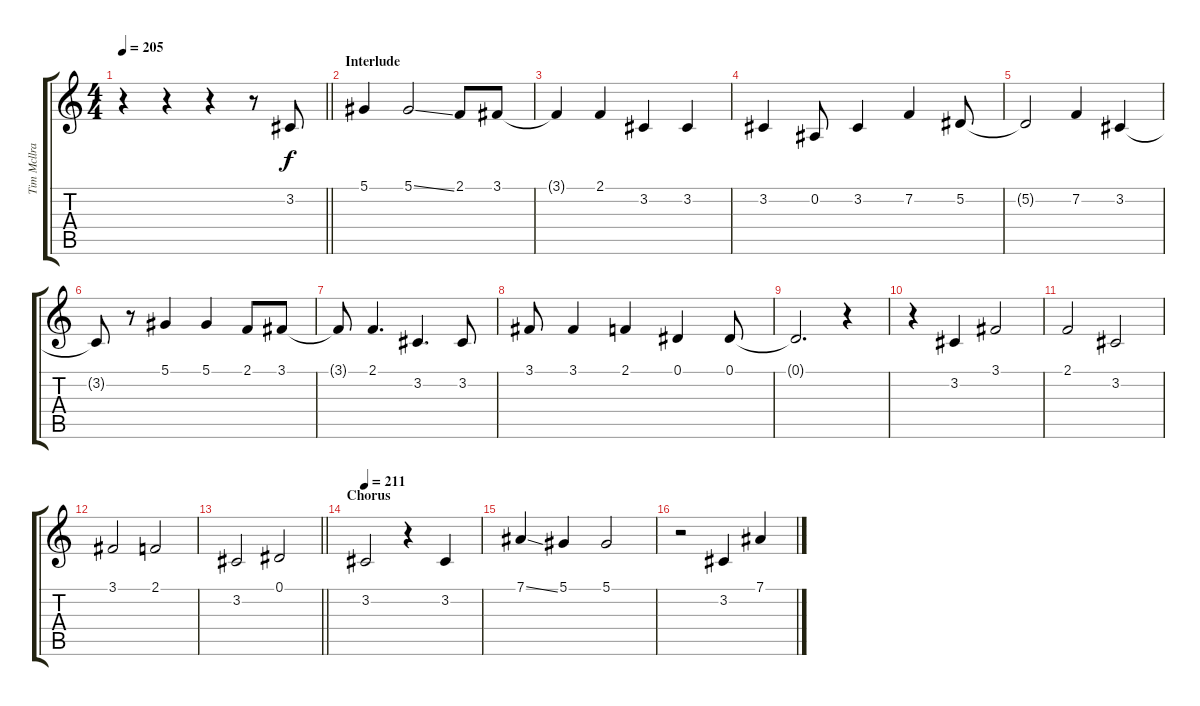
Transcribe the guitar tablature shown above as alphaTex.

\track ("Tim Mcllrath - Vocals" "Tim Mcllra") {instrument altosax}
\staff {score tabs}
\tuning (Eb4 Bb3 Gb3 Db3 Ab2 Eb2) {hide}
\ts (4 4)
\tempo 205
\clef g2
\barLineRight lightlight
\ks c
r.4{dy f} r.4 r.4 r.8 3.2.8 |
\section ("" "Interlude")
5.1.4 5.1{ss}.2 2.1.8 3.1.8 |
3.1{t}.4 2.1.4 3.2.4 3.2.4 |
3.2.4 0.2.8 3.2.4 7.2.4 5.2.8 |
5.2{t}.2 7.2.4 3.2.4 |
3.2{t}.8 r.8 5.1.4 5.1.4 2.1.8 3.1.8 |
3.1{t}.8 2.1.4{d} 3.2.4{d} 3.2.8 |
3.1.8 3.1.4 2.1.4 0.1.4 0.1.8 |
0.1{t}.2{d} r.4 |
r.4 3.2.4 3.1.2 |
2.1.2 3.2.2 |
3.1.2 2.1.2 |
\barLineRight lightlight
3.2.2 0.1.2 |
\section ("" "Chorus")
\tempo 211
3.2.2 r.4 3.2.4 |
7.1{ss}.4 5.1.4 5.1.2 |
r.2 3.2.4 7.1.4
